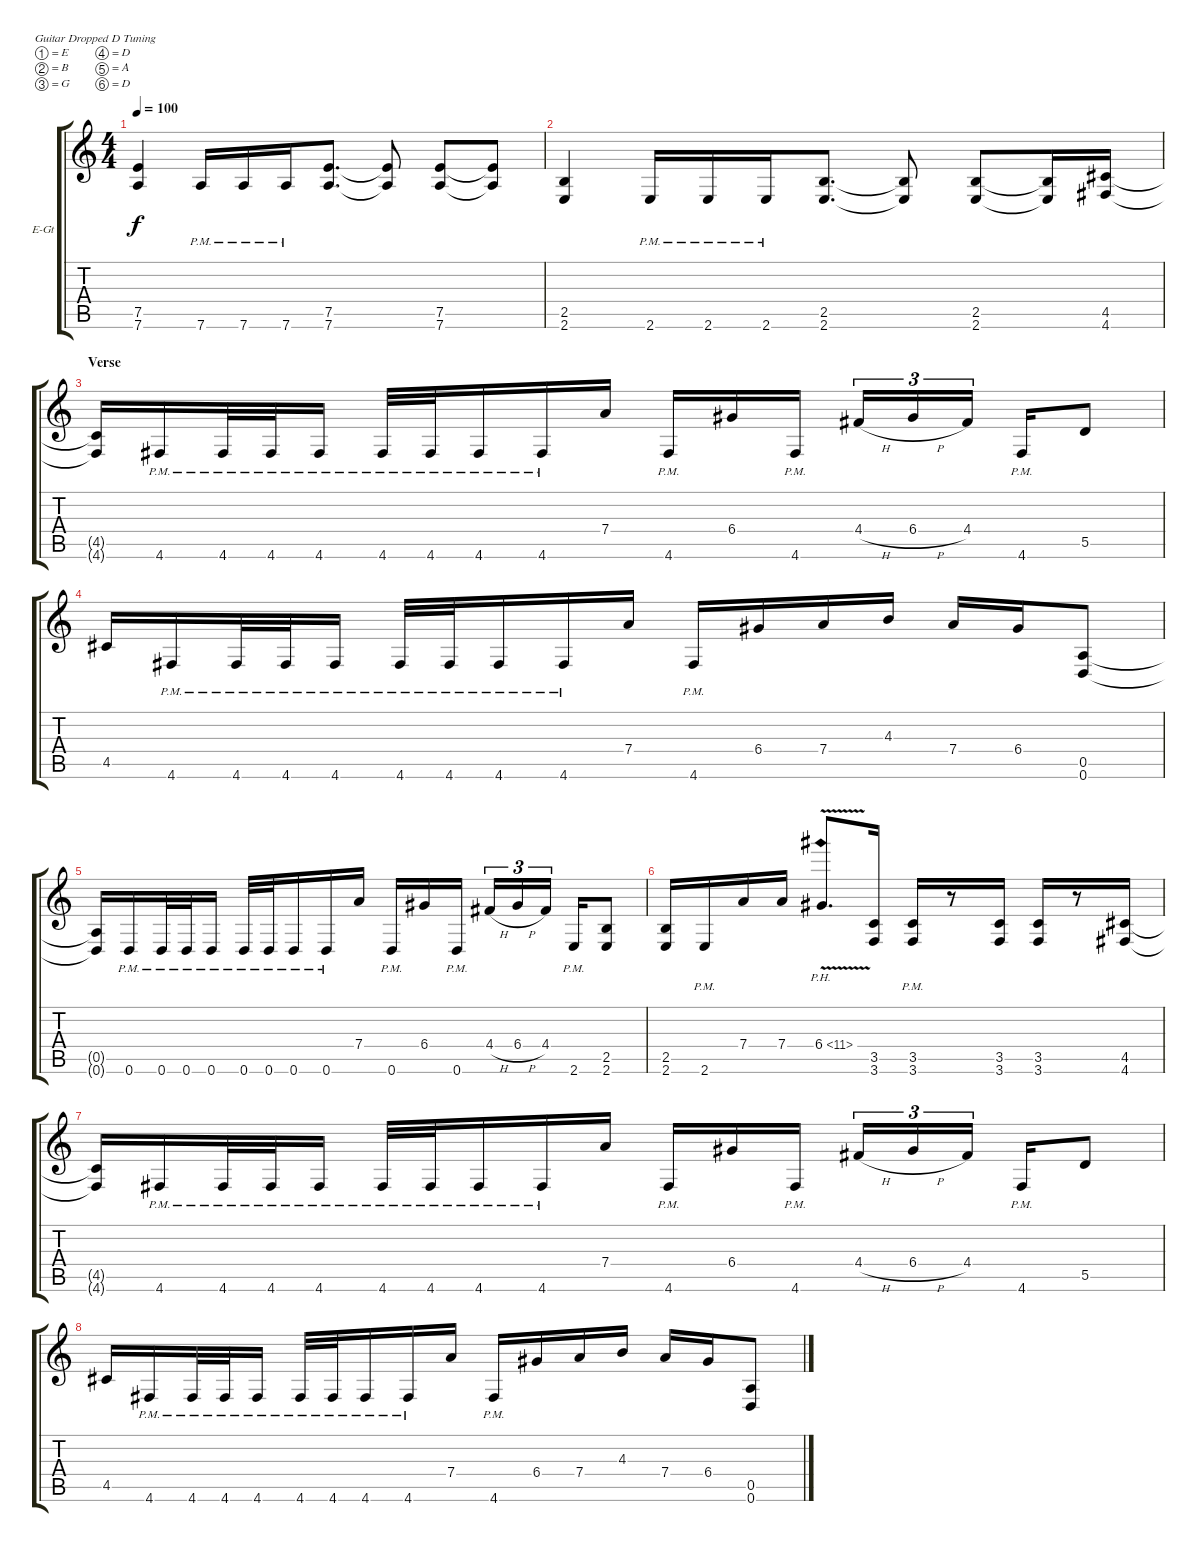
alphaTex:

\bracketExtendMode groupsimilarinstruments
\firstSystemTrackNameOrientation horizontal
\otherSystemsTrackNameOrientation horizontal
\track ("Track 1" "E-Gt") {instrument distortionguitar}
\staff {score tabs}
\tuning (E4 B3 G3 D3 A2 D2)
\ts (4 4)
\tempo 100
\clef g2
\ks c
(7.5 7.6).4{dy f} 7.6{pm}.16 7.6{pm}.16 7.6{pm}.16 (7.5 7.6).8{d} (7.5{t} 7.6{t}).8 (7.5 7.6).8 (7.6{t} 7.5{t}).8 |
(2.5 2.6).4 2.6{pm}.16 2.6{pm}.16 2.6{pm}.16 (2.5 2.6).8{d} (2.5{t} 2.6{t}).8 (2.5 2.6).8 (2.6{t} 2.5{t}).16 (4.6 4.5).16 |
\section ("" "Verse")
(4.5{t} 4.6{t}).16 4.6{pm}.16 4.6{pm}.32 4.6{pm}.32 4.6{pm}.16 4.6{pm}.32 4.6{pm}.32 4.6{pm}.16 4.6{pm}.16 7.4.16 4.6{pm}.16 6.4.16 4.6{pm}.16 4.4{h}.16{tu (3 2)} 6.4{h}.16{tu (3 2)} 4.4.16{tu (3 2)} 4.6{pm}.16 5.5.8 |
4.5.16 4.6{pm}.16 4.6{pm}.32 4.6{pm}.32 4.6{pm}.16 4.6{pm}.32 4.6{pm}.32 4.6{pm}.16 4.6{pm}.16 7.4.16 4.6{pm}.16 6.4.16 7.4.16 4.3.16 7.4.16 6.4.16 (0.5 0.6).8 |
(0.5{t} 0.6{t}).16 0.6{pm}.16 0.6{pm}.32 0.6{pm}.32 0.6{pm}.16 0.6{pm}.32 0.6{pm}.32 0.6{pm}.16 0.6{pm}.16 7.4.16 0.6{pm}.16 6.4.16 0.6{pm}.16 4.4{h}.16{tu (3 2)} 6.4{h}.16{tu (3 2)} 4.4.16{tu (3 2)} 2.6{pm}.16 (2.5 2.6).8 |
(2.6 2.5).16 2.6{pm}.16 7.4.16 7.4.16 6.4{ph 5 v}.8{d} (3.5 3.6).16 (3.5 3.6{pm}).16 r.8 (3.6 3.5).16 (3.6 3.5).16 r.8 (4.6 4.5).16 |
(4.5{t} 4.6{t}).16 4.6{pm}.16 4.6{pm}.32 4.6{pm}.32 4.6{pm}.16 4.6{pm}.32 4.6{pm}.32 4.6{pm}.16 4.6{pm}.16 7.4.16 4.6{pm}.16 6.4.16 4.6{pm}.16 4.4{h}.16{tu (3 2)} 6.4{h}.16{tu (3 2)} 4.4.16{tu (3 2)} 4.6{pm}.16 5.5.8 |
4.5.16 4.6{pm}.16 4.6{pm}.32 4.6{pm}.32 4.6{pm}.16 4.6{pm}.32 4.6{pm}.32 4.6{pm}.16 4.6{pm}.16 7.4.16 4.6{pm}.16 6.4.16 7.4.16 4.3.16 7.4.16 6.4.16 (0.5 0.6).8
